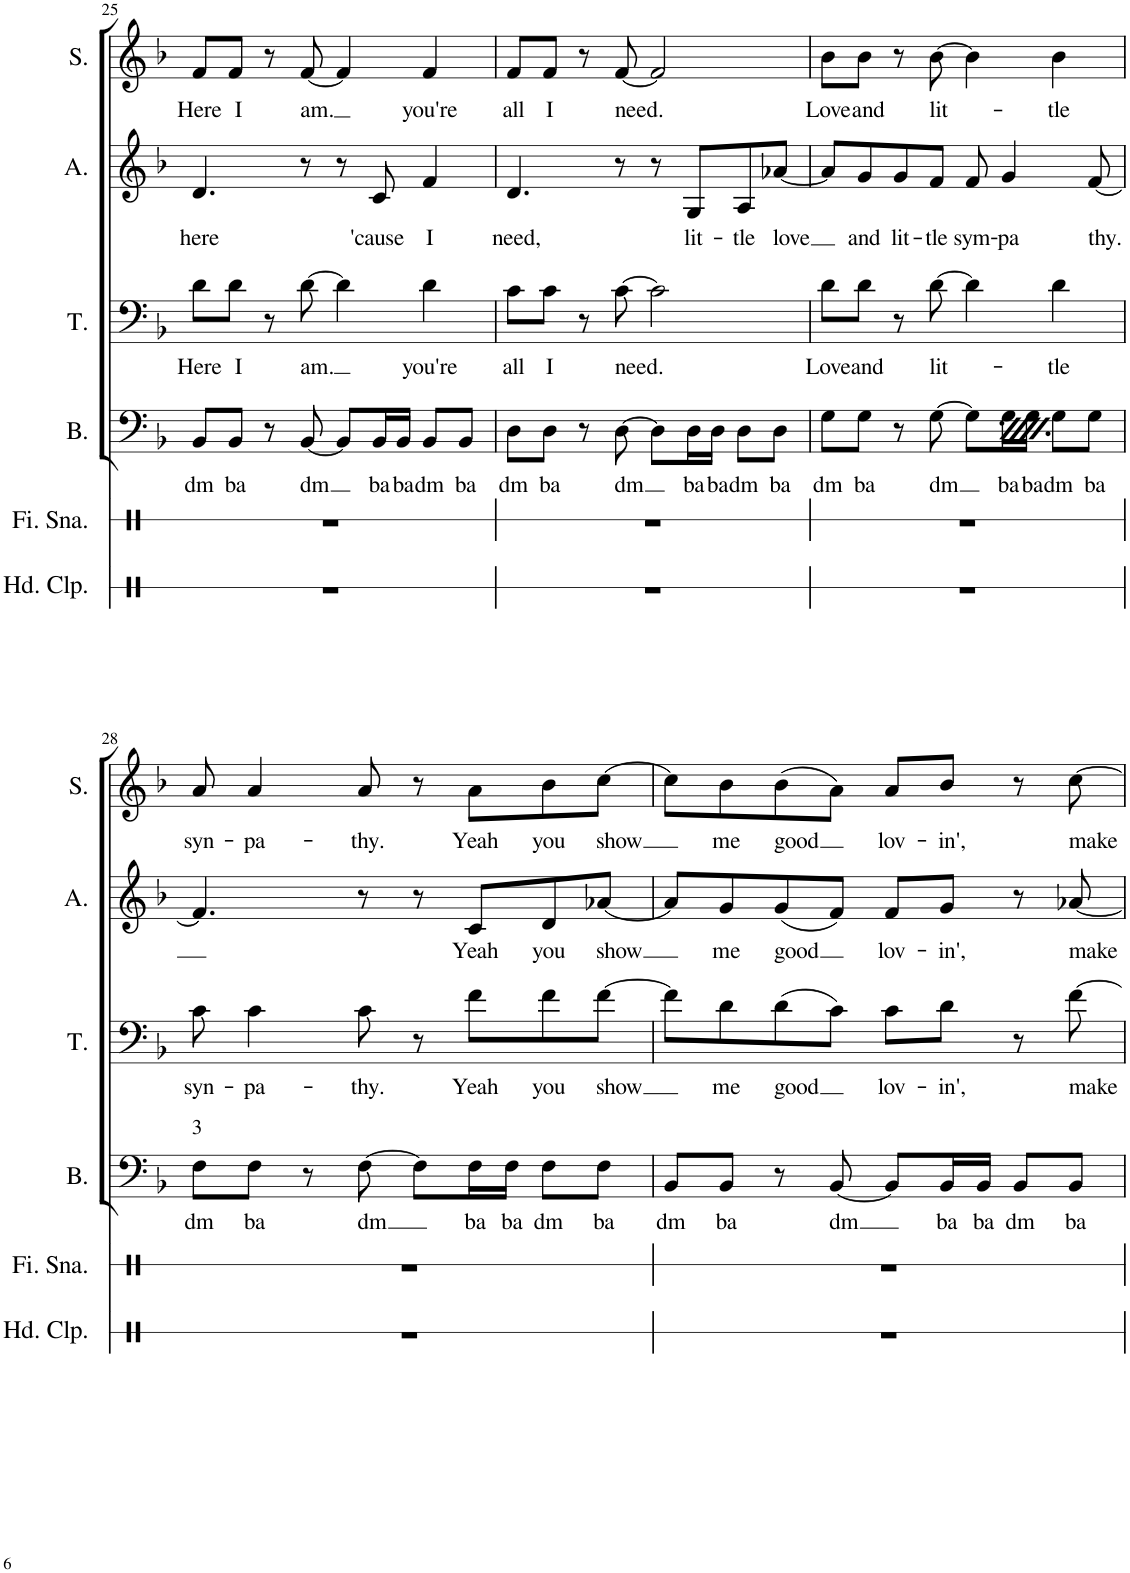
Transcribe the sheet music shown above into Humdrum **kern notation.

**kern	**kern	**kern	**text	**kern	**text	**kern	**text	**kern	**text
*part6	*part5	*part4	*part4	*part3	*part3	*part2	*part2	*part1	*part1
*staff6	*staff5	*staff4	*staff4	*staff3	*staff3	*staff2	*staff2	*staff1	*staff1
*I"Hand Clap	*I"Finger Snap	*I"Bass	*	*I"Tenor	*	*I"Alto	*	*I"Soprano	*
*I'Hd. Clp.	*I'Fi. Sna.	*I'B.	*	*I'T.	*	*I'A.	*	*I'S.	*
!!LO:PB:g=z
*clefX	*clefX	*clefF4	*	*clefF4	*	*clefG2	*	*clefG2	*
*k[]	*k[]	*k[b-]	*	*k[b-]	*	*k[b-]	*	*k[b-]	*
*M4/4	*M4/4	*M4/4	*	*M4/4	*	*M4/4	*	*M4/4	*
=25	=25	=25	=25	=25	=25	=25	=25	=25	=25
!	!	!	!LO:LY:b	!	!LO:LY:b	!	!LO:LY:b	!	!LO:LY:b
1r	1r	8BB-/L	dm	8d\L	Here	4.d/	here	8f/L	Here
!	!	!	!LO:LY:b	!	!LO:LY:b	!	!	!	!LO:LY:b
.	.	8BB-/J	ba	8d\J	I	.	.	8f/J	I
.	.	8r	.	8r	.	.	.	8r	.
!	!	!	!LO:LY:b	!	!LO:LY:b	!	!	!	!LO:LY:b
.	.	[8BB-/	dm	[8d\	am.	8r	.	[8f/	am.
.	.	8BB-/L]	.	4d\]	.	8r	.	4f/]	.
!	!	!	!LO:LY:b	!	!	!	!LO:LY:b	!	!
.	.	16BB-/L	ba	.	.	8c/	'cause	.	.
!	!	!	!LO:LY:b	!	!	!	!	!	!
.	.	16BB-/JJ	ba	.	.	.	.	.	.
!	!	!	!LO:LY:b	!	!LO:LY:b	!	!LO:LY:b	!	!LO:LY:b
.	.	8BB-/L	dm	4d\	you're	4f/	I	4f/	you're
!	!	!	!LO:LY:b	!	!	!	!	!	!
.	.	8BB-/J	ba	.	.	.	.	.	.
=26	=26	=26	=26	=26	=26	=26	=26	=26	=26
!	!	!	!LO:LY:b	!	!LO:LY:b	!	!LO:LY:b	!	!LO:LY:b
1r	1r	8D\L	dm	8c\L	all	4.d/	need,	8f/L	all
!	!	!	!LO:LY:b	!	!LO:LY:b	!	!	!	!LO:LY:b
.	.	8D\J	ba	8c\J	I	.	.	8f/J	I
.	.	8r	.	8r	.	.	.	8r	.
!	!	!	!LO:LY:b	!	!LO:LY:b	!	!	!	!LO:LY:b
.	.	[8D\	dm	[8c\	need.	8r	.	[8f/	need.
.	.	8D\L]	.	2c\]	.	8r	.	2f/]	.
!	!	!	!LO:LY:b	!	!	!	!LO:LY:b	!	!
.	.	16D\L	ba	.	.	8G/L	lit-	.	.
!	!	!	!LO:LY:b	!	!	!	!	!	!
.	.	16D\JJ	ba	.	.	.	.	.	.
!	!	!	!LO:LY:b	!	!	!	!LO:LY:b	!	!
.	.	8D\L	dm	.	.	8A/	-tle	.	.
!	!	!	!LO:LY:b	!	!	!	!LO:LY:b	!	!
.	.	8D\J	ba	.	.	[8a-X/J	love	.	.
=27	=27	=27	=27	=27	=27	=27	=27	=27	=27
!	!	!	!LO:LY:b	!	!LO:LY:b	!	!	!	!LO:LY:b
1r	1r	8G\L	dm	8d\L	Love	8a-/L]	.	8b-\L	Love
!	!	!	!LO:LY:b	!	!LO:LY:b	!	!LO:LY:b	!	!LO:LY:b
.	.	8G\J	ba	8d\J	and	8g/	and	8b-\J	and
!	!	!	!	!	!	!	!LO:LY:b	!	!
.	.	8r	.	8r	.	8g/	lit-	8r	.
!	!	!	!LO:LY:b	!	!LO:LY:b	!	!LO:LY:b	!	!LO:LY:b
.	.	[8G\	dm	[8d\	lit-	8f/J	-tle	[8b-\	lit-
!	!	!	!	!	!	!	!LO:LY:b	!	!
.	.	8G\L]	.	4d\]	.	8f/	sym-	4b-\]	.
!	!	!	!LO:LY:b	!	!	!	!LO:LY:b	!	!
.	.	16G\L	ba	.	.	4g/	-pa	.	.
!	!	!	!LO:LY:b	!	!	!	!	!	!
.	.	16G\JJ	ba	.	.	.	.	.	.
!	!	!	!LO:LY:b	!	!LO:LY:b	!	!	!	!LO:LY:b
.	.	8G\L	dm	4d\	-tle	.	.	4b-\	-tle
!	!	!	!LO:LY:b	!	!	!	!LO:LY:b	!	!
.	.	8G\J	ba	.	.	[8f/	thy.	.	.
!!LO:LB:g=z
=28	=28	=28	=28	=28	=28	=28	=28	=28	=28
!	!	!LO:TX:a:t=3	!	!	!	!	!	!	!
!	!	!	!LO:LY:b	!	!LO:LY:b	!	!	!	!LO:LY:b
1r	1r	8F\L	dm	8c\	syn-	4.f/]	.	8a/	syn-
!	!	!	!LO:LY:b	!	!LO:LY:b	!	!	!	!LO:LY:b
.	.	8F\J	ba	4c\	-pa-	.	.	4a/	-pa-
.	.	8r	.	.	.	.	.	.	.
!	!	!	!LO:LY:b	!	!LO:LY:b	!	!	!	!LO:LY:b
.	.	[8F\	dm	8c\	-thy.	8r	.	8a/	-thy.
.	.	8F\L]	.	8r	.	8r	.	8r	.
!	!	!	!LO:LY:b	!	!LO:LY:b	!	!LO:LY:b	!	!LO:LY:b
.	.	16F\L	ba	8f\L	Yeah	8c/L	Yeah	8a\L	Yeah
!	!	!	!LO:LY:b	!	!	!	!	!	!
.	.	16F\JJ	ba	.	.	.	.	.	.
!	!	!	!LO:LY:b	!	!LO:LY:b	!	!LO:LY:b	!	!LO:LY:b
.	.	8F\L	dm	8f\	you	8d/	you	8b-\	you
!	!	!	!LO:LY:b	!	!LO:LY:b	!	!LO:LY:b	!	!LO:LY:b
.	.	8F\J	ba	[8f\J	show	[8a-X/J	show	[8cc\J	show
=29	=29	=29	=29	=29	=29	=29	=29	=29	=29
!	!	!	!LO:LY:b	!	!	!	!	!	!
1r	1r	8BB-/L	dm	8f\L]	.	8a-/L]	.	8cc\L]	.
!	!	!	!LO:LY:b	!	!LO:LY:b	!	!LO:LY:b	!	!LO:LY:b
.	.	8BB-/J	ba	8d\	me	8g/	me	8b-\	me
!	!	!	!	!	!LO:LY:b	!	!LO:LY:b	!	!LO:LY:b
.	.	8r	.	(8d\	good	(8g/	good	(8b-\	good
!	!	!	!LO:LY:b	!	!	!	!	!	!
.	.	[8BB-/	dm	8c\J)	.	8f/J)	.	8a\J)	.
!	!	!	!	!	!LO:LY:b	!	!LO:LY:b	!	!LO:LY:b
.	.	8BB-/L]	.	8c\L	lov-	8f/L	lov-	8a/L	lov-
!	!	!	!LO:LY:b	!	!LO:LY:b	!	!LO:LY:b	!	!LO:LY:b
.	.	16BB-/L	ba	8d\J	-in',	8g/J	-in',	8b-/J	-in',
!	!	!	!LO:LY:b	!	!	!	!	!	!
.	.	16BB-/JJ	ba	.	.	.	.	.	.
!	!	!	!LO:LY:b	!	!	!	!	!	!
.	.	8BB-/L	dm	8r	.	8r	.	8r	.
!	!	!	!LO:LY:b	!	!LO:LY:b	!	!LO:LY:b	!	!LO:LY:b
.	.	8BB-/J	ba	[8f\	make	[8a-X/	make	[8cc\	make
=	=	=	=	=	=	=	=	=	=
*-	*-	*-	*-	*-	*-	*-	*-	*-	*-
